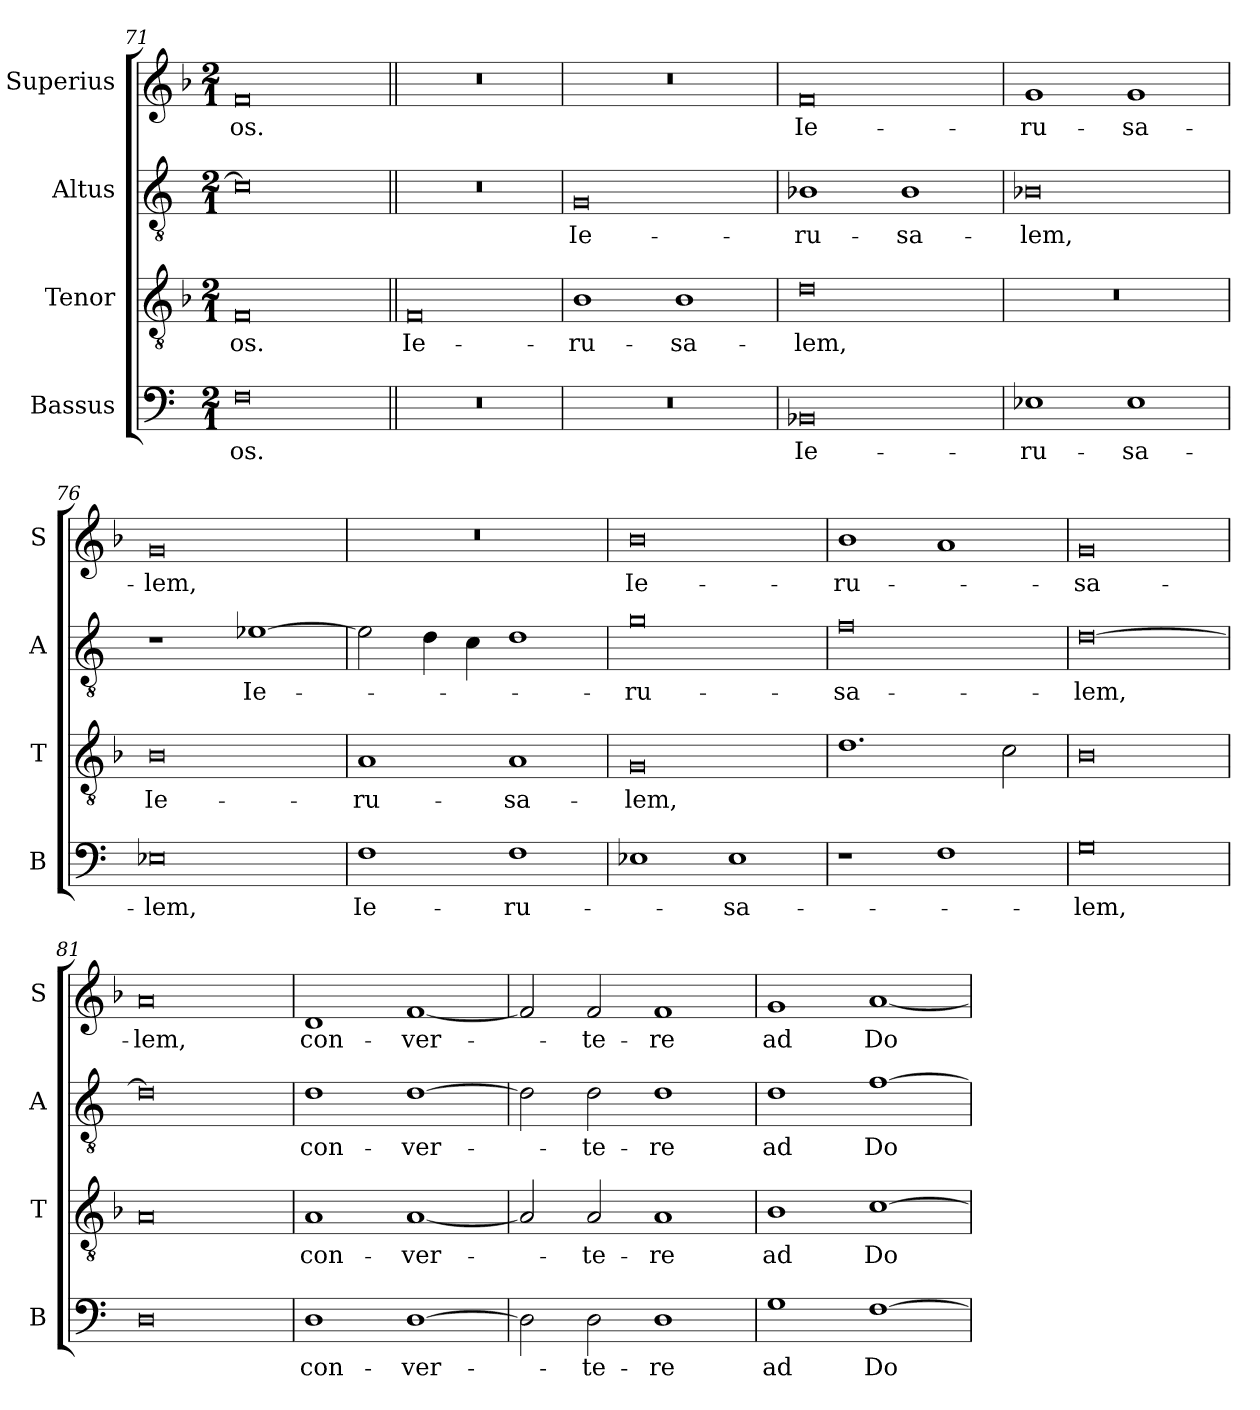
**kern	**text	**kern	**text	**kern	**text	**kern	**text
*part4	*part4	*part3	*part3	*part2	*part2	*part1	*part1
*staff4	*staff4	*staff3	*staff3	*staff2	*staff2	*staff1	*staff1
*I"Bassus	*	*I"Tenor	*	*I"Altus	*	*I"Superius	*
*I'B	*	*I'T	*	*I'A	*	*I'S	*
*clefF4	*	*clefGv2	*	*clefGv2	*	*clefG2	*
*k[]	*	*k[b-]	*	*k[]	*	*k[b-]	*
*M2/1	*	*M2/1	*	*M2/1	*	*M2/1	*
=71	=71	=71	=71	=71	=71	=71	=71
!	!LO:LY:i	!	!LO:LY:i	!	!	!	!LO:LY:i
0F	os.	0F	os.	0c]	.	0f	os.
=72||	=72||	=72||	=72||	=72||	=72||	=72||	=72||
0r	.	0F	-Ie-	0r	.	0r	.
=73	=73	=73	=73	=73	=73	=73	=73
0r	.	1B-	-ru-	0G	-Ie-	0r	.
.	.	1B-	-sa-	.	.	.	.
=74	=74	=74	=74	=74	=74	=74	=74
0BB-X	-Ie-	0d	-lem,	1B-X	-ru-	0f	-Ie-
.	.	.	.	1B-	-sa-	.	.
=75	=75	=75	=75	=75	=75	=75	=75
1E-X	-ru-	0r	.	0B-X	-lem,	1g	-ru-
1E-	-sa-	.	.	.	.	1g	-sa-
=76	=76	=76	=76	=76	=76	=76	=76
0E-X	-lem,	0B-	Ie-	1r	.	0g	-lem,
.	.	.	.	[1e-X	Ie-	.	.
=77	=77	=77	=77	=77	=77	=77	=77
1F	Ie-	1A	-ru-	2e-]	.	0r	.
.	.	.	.	4d	.	.	.
.	.	.	.	4c	.	.	.
1F	-ru-	1A	-sa-	1d	.	.	.
=78	=78	=78	=78	=78	=78	=78	=78
1E-X	.	0G	-lem,	0g	-ru-	0b-	Ie-
1E-	-sa-	.	.	.	.	.	.
=79	=79	=79	=79	=79	=79	=79	=79
1r	.	1.d	.	0f	-sa-	1b-	-ru-
1F	.	.	.	.	.	1a	.
.	.	2c	.	.	.	.	.
=80	=80	=80	=80	=80	=80	=80	=80
0G	-lem,	0B-	.	[0d	lem,	0g	-sa-
=81	=81	=81	=81	=81	=81	=81	=81
0D	.	0A	.	0d]	.	0a	-lem,
=82	=82	=82	=82	=82	=82	=82	=82
1D	con-	1A	con-	1d	-con-	1d	con-
[1D	-ver-	[1A	-ver-	[1d	-ver-	[1f	-ver-
=83	=83	=83	=83	=83	=83	=83	=83
2D]	.	2A]	.	2d]	.	2f]	.
2D	-te-	2A	-te-	2d	-te-	2f	-te-
1D	-re	1A	-re	1d	-re	1f	-re
=84	=84	=84	=84	=84	=84	=84	=84
1G	ad	1B-	ad	1d	ad	1g	ad
[1F	Do-	[1c	Do-	[1f	Do-	[1a	Do-
=	=	=	=	=	=	=	=
*-	*-	*-	*-	*-	*-	*-	*-
